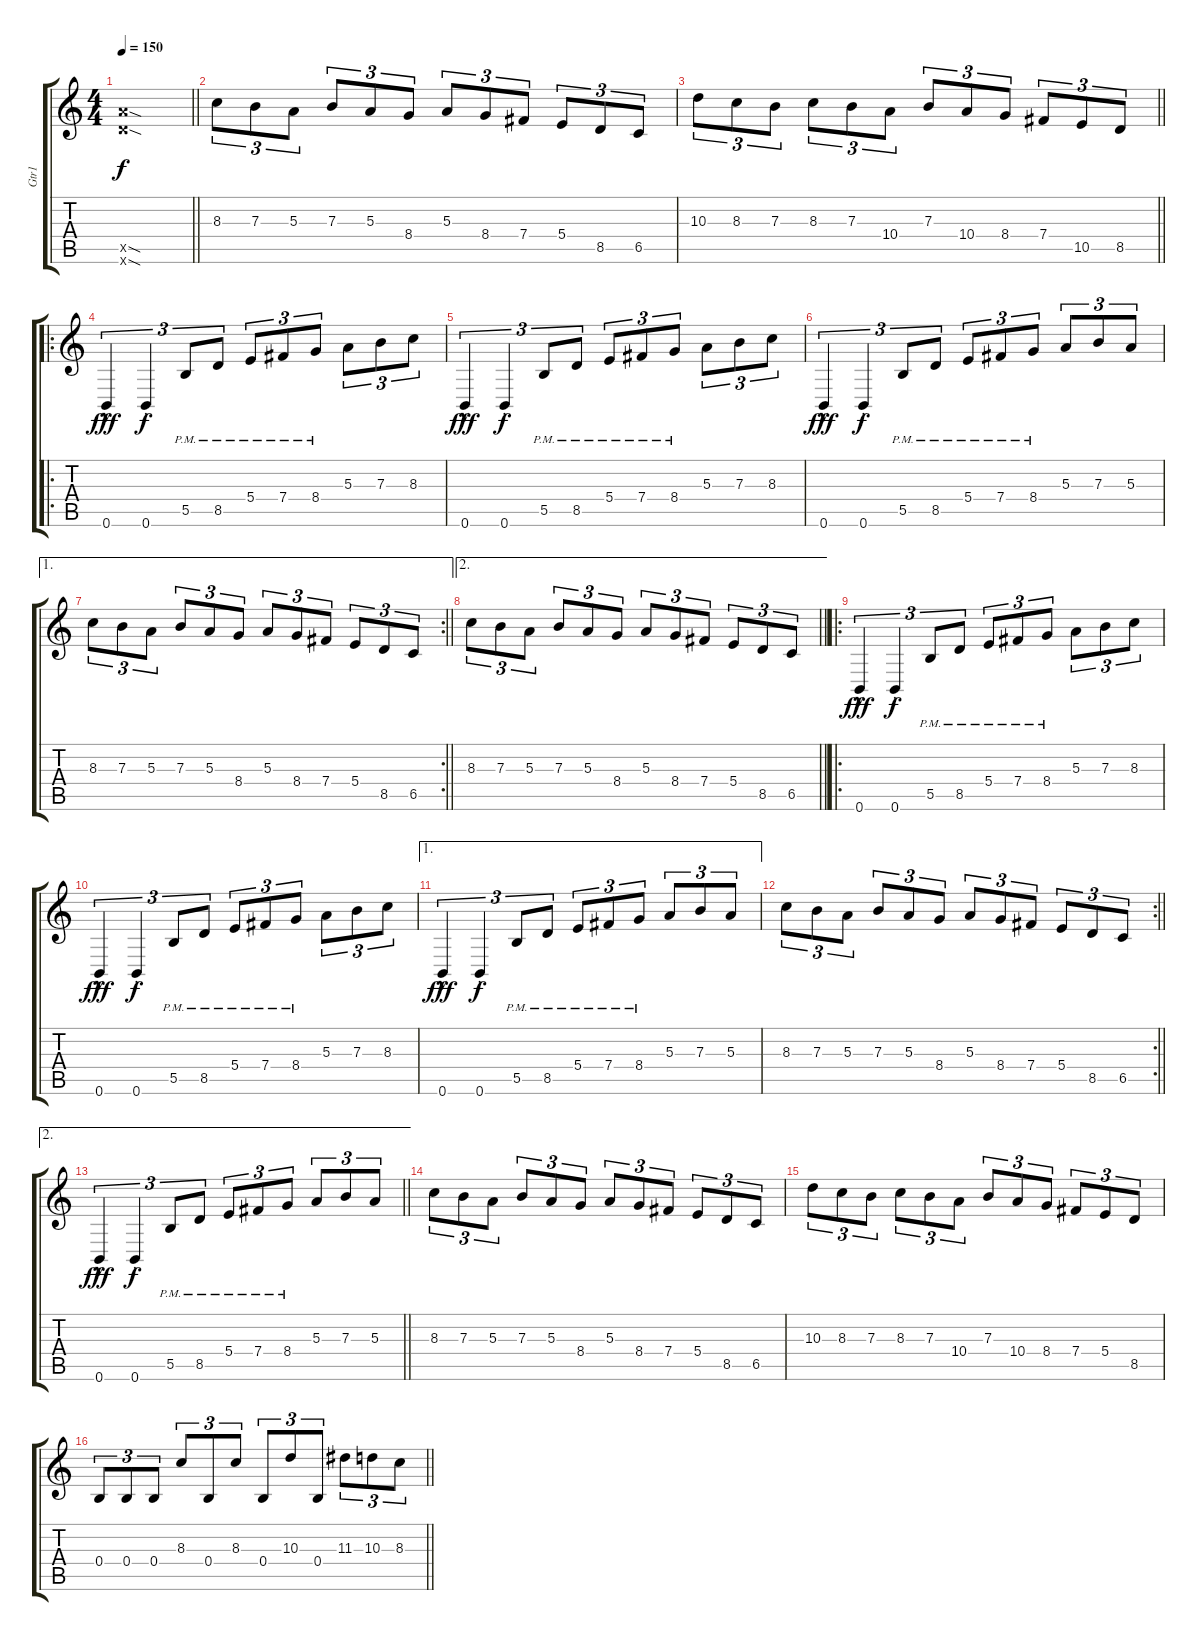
\track ("Gtr1" "Gtr1") {instrument distortionguitar}
\staff {score tabs}
\tuning (Db4 Ab3 E3 B2 Gb2 B1) {hide}
\ts (4 4)
\tempo 150
\clef g2
\barLineRight lightlight
\ks c
(15.5{sod x} 15.6{sod x}).1{dy f instrument distortionguitar} |
\section ("" "")
8.3.8{tu (3 2)} 7.3.8{tu (3 2)} 5.3.8{tu (3 2)} 7.3.8{tu (3 2)} 5.3.8{tu (3 2)} 8.4.8{tu (3 2)} 5.3.8{tu (3 2)} 8.4.8{tu (3 2)} 7.4.8{tu (3 2)} 5.4.8{tu (3 2)} 8.5.8{tu (3 2)} 6.5.8{tu (3 2)} |
\barLineRight lightlight
10.3.8{tu (3 2)} 8.3.8{tu (3 2)} 7.3.8{tu (3 2)} 8.3.8{tu (3 2)} 7.3.8{tu (3 2)} 10.4.8{tu (3 2)} 7.3.8{tu (3 2)} 10.4.8{tu (3 2)} 8.4.8{tu (3 2)} 7.4.8{tu (3 2)} 10.5.8{tu (3 2)} 8.5.8{tu (3 2)} |
\ro
\section ("" "")
0.6{hac}.4{tu (3 2) dy fff} 0.6{st}.4{tu (3 2) dy f} 5.5{pm}.8{tu (3 2)} 8.5{pm}.8{tu (3 2)} 5.4{pm}.8{tu (3 2)} 7.4{pm}.8{tu (3 2)} 8.4{pm}.8{tu (3 2)} 5.3.8{tu (3 2)} 7.3.8{tu (3 2)} 8.3.8{tu (3 2)} |
0.6{hac}.4{tu (3 2) dy fff} 0.6{st}.4{tu (3 2) dy f} 5.5{pm}.8{tu (3 2)} 8.5{pm}.8{tu (3 2)} 5.4{pm}.8{tu (3 2)} 7.4{pm}.8{tu (3 2)} 8.4{pm}.8{tu (3 2)} 5.3.8{tu (3 2)} 7.3.8{tu (3 2)} 8.3.8{tu (3 2)} |
0.6{hac}.4{tu (3 2) dy fff} 0.6{st}.4{tu (3 2) dy f} 5.5{pm}.8{tu (3 2)} 8.5{pm}.8{tu (3 2)} 5.4{pm}.8{tu (3 2)} 7.4{pm}.8{tu (3 2)} 8.4{pm}.8{tu (3 2)} 5.3.8{tu (3 2)} 7.3.8{tu (3 2)} 5.3.8{tu (3 2)} |
\ae 1
\rc 2
\barLineRight lightlight
8.3.8{tu (3 2)} 7.3.8{tu (3 2)} 5.3.8{tu (3 2)} 7.3.8{tu (3 2)} 5.3.8{tu (3 2)} 8.4.8{tu (3 2)} 5.3.8{tu (3 2)} 8.4.8{tu (3 2)} 7.4.8{tu (3 2)} 5.4.8{tu (3 2)} 8.5.8{tu (3 2)} 6.5.8{tu (3 2)} |
\ae 2
\barLineRight lightlight
8.3.8{tu (3 2)} 7.3.8{tu (3 2)} 5.3.8{tu (3 2)} 7.3.8{tu (3 2)} 5.3.8{tu (3 2)} 8.4.8{tu (3 2)} 5.3.8{tu (3 2)} 8.4.8{tu (3 2)} 7.4.8{tu (3 2)} 5.4.8{tu (3 2)} 8.5.8{tu (3 2)} 6.5.8{tu (3 2)} |
\ro
0.6{hac}.4{tu (3 2) dy fff} 0.6{st}.4{tu (3 2) dy f} 5.5{pm}.8{tu (3 2)} 8.5{pm}.8{tu (3 2)} 5.4{pm}.8{tu (3 2)} 7.4{pm}.8{tu (3 2)} 8.4{pm}.8{tu (3 2)} 5.3.8{tu (3 2)} 7.3.8{tu (3 2)} 8.3.8{tu (3 2)} |
0.6{hac}.4{tu (3 2) dy fff} 0.6{st}.4{tu (3 2) dy f} 5.5{pm}.8{tu (3 2)} 8.5{pm}.8{tu (3 2)} 5.4{pm}.8{tu (3 2)} 7.4{pm}.8{tu (3 2)} 8.4{pm}.8{tu (3 2)} 5.3.8{tu (3 2)} 7.3.8{tu (3 2)} 8.3.8{tu (3 2)} |
\ae 1
0.6{hac}.4{tu (3 2) dy fff} 0.6{st}.4{tu (3 2) dy f} 5.5{pm}.8{tu (3 2)} 8.5{pm}.8{tu (3 2)} 5.4{pm}.8{tu (3 2)} 7.4{pm}.8{tu (3 2)} 8.4{pm}.8{tu (3 2)} 5.3.8{tu (3 2)} 7.3.8{tu (3 2)} 5.3.8{tu (3 2)} |
\rc 2
\barLineRight lightlight
8.3.8{tu (3 2)} 7.3.8{tu (3 2)} 5.3.8{tu (3 2)} 7.3.8{tu (3 2)} 5.3.8{tu (3 2)} 8.4.8{tu (3 2)} 5.3.8{tu (3 2)} 8.4.8{tu (3 2)} 7.4.8{tu (3 2)} 5.4.8{tu (3 2)} 8.5.8{tu (3 2)} 6.5.8{tu (3 2)} |
\ae 2
\barLineRight lightlight
0.6{hac}.4{tu (3 2) dy fff} 0.6{st}.4{tu (3 2) dy f} 5.5{pm}.8{tu (3 2)} 8.5{pm}.8{tu (3 2)} 5.4{pm}.8{tu (3 2)} 7.4{pm}.8{tu (3 2)} 8.4{pm}.8{tu (3 2)} 5.3.8{tu (3 2)} 7.3.8{tu (3 2)} 5.3.8{tu (3 2)} |
\section ("" "")
8.3.8{tu (3 2)} 7.3.8{tu (3 2)} 5.3.8{tu (3 2)} 7.3.8{tu (3 2)} 5.3.8{tu (3 2)} 8.4.8{tu (3 2)} 5.3.8{tu (3 2)} 8.4.8{tu (3 2)} 7.4.8{tu (3 2)} 5.4.8{tu (3 2)} 8.5.8{tu (3 2)} 6.5.8{tu (3 2)} |
10.3.8{tu (3 2)} 8.3.8{tu (3 2)} 7.3.8{tu (3 2)} 8.3.8{tu (3 2)} 7.3.8{tu (3 2)} 10.4.8{tu (3 2)} 7.3.8{tu (3 2)} 10.4.8{tu (3 2)} 8.4.8{tu (3 2)} 7.4.8{tu (3 2)} 5.4.8{tu (3 2)} 8.5.8{tu (3 2)} |
\barLineRight lightlight
0.4.8{tu (3 2)} 0.4.8{tu (3 2)} 0.4.8{tu (3 2)} 8.3.8{tu (3 2)} 0.4.8{tu (3 2)} 8.3.8{tu (3 2)} 0.4.8{tu (3 2)} 10.3.8{tu (3 2)} 0.4.8{tu (3 2)} 11.3.8{tu (3 2)} 10.3.8{tu (3 2)} 8.3.8{tu (3 2)}
